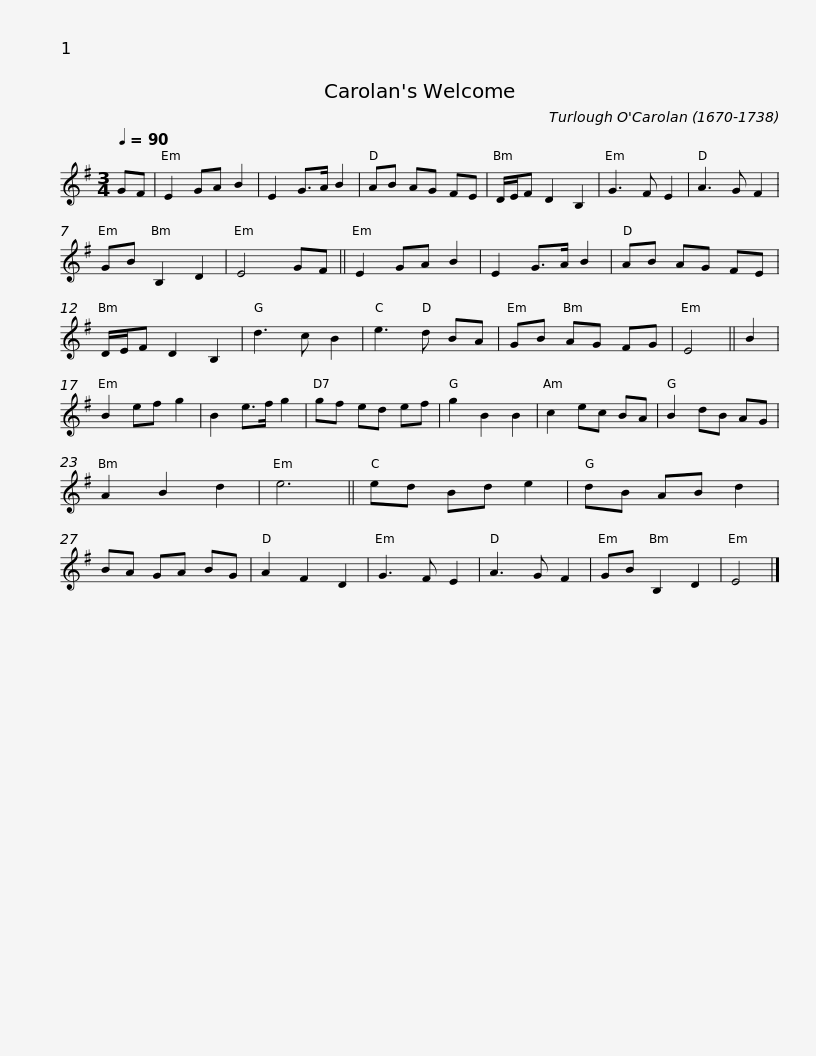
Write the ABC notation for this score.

X:1
L:1/8
Q:1/4=90
M:3/4
I:linebreak $
K:Emin
V:1 treble
V:1
 GF | E2 GA B2 | E2 G>A B2 | AB AG FE | D/E/F D2 B,2 | %5
 G3 F E2 | A3 G F2 | GB B,2 D2 | E4 GF || E2 GA B2 |$ %10
 E2 G>A B2 | AB AG FE | D/E/F D2 B,2 | d3 c B2 | e3 d BA | %15
 GB AG FG | E4 || B2 | B2 ef g2 | B2 e>f g2 |$ %20
 gf ed ef | g2 B2 B2 | c2 ec BA | B2 dB AG | A2 B2 d2 | %25
 e6 || ed Bd e2 | dB AB d2 | BA GA BG | A2 F2 D2 |$ %30
 G3 F E2 | A3 G F2 | GB B,2 D2 | E4 |] %34
